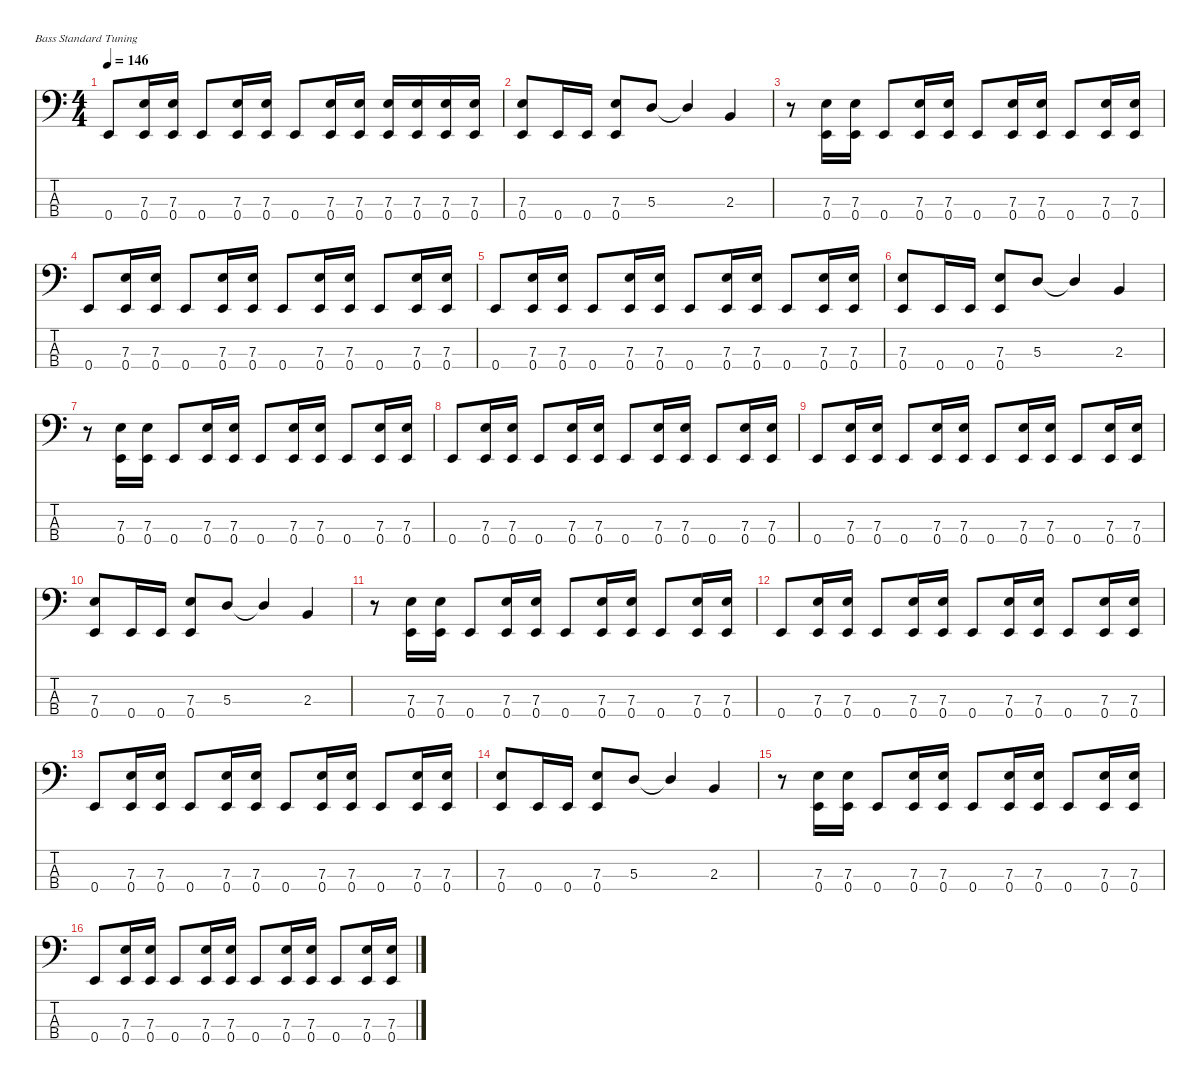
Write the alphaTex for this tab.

\defaultSystemsLayout 4
\hideDynamics
\bracketExtendMode nobrackets
\singleTrackTrackNamePolicy hidden
\multiTrackTrackNamePolicy hidden
\firstSystemTrackNameMode fullname
\firstSystemTrackNameOrientation horizontal
\otherSystemsTrackNameOrientation horizontal
\track ("Bass" "el.bs.") {instrument electricbasspick}
\staff {score tabs}
\tuning (G2 D2 A1 E1)
\ts (4 4)
\tempo 146
\clef f4
\ks c
0.4.8{dy f beam Up} (7.3 0.4).16{beam Up} (7.3 0.4).16{beam Up} 0.4.8{beam Up} (7.3 0.4).16{beam Up} (7.3 0.4).16{beam Up} 0.4.8{beam Up} (7.3 0.4).16{beam Up} (7.3 0.4).16{beam Up} (7.3 0.4).16{beam Up} (7.3 0.4).16{beam Up} (7.3 0.4).16{beam Up} (7.3 0.4).16{beam Up} |
(7.3 0.4).8{beam Up} 0.4.16{beam Up} 0.4.16{beam Up} (7.3 0.4).8{beam Up} 5.3.8{beam Up} 5.3{t}.4{beam Up} 2.3.4{beam Up} |
r.8{beam Down} (7.3 0.4).16{beam Up} (7.3 0.4).16{beam Up} 0.4.8{beam Up} (7.3 0.4).16{beam Up} (7.3 0.4).16{beam Up} 0.4.8{beam Up} (7.3 0.4).16{beam Up} (7.3 0.4).16{beam Up} 0.4.8{beam Up} (7.3 0.4).16{beam Up} (7.3 0.4).16{beam Up} |
0.4.8{beam Up} (7.3 0.4).16{beam Up} (7.3 0.4).16{beam Up} 0.4.8{beam Up} (7.3 0.4).16{beam Up} (7.3 0.4).16{beam Up} 0.4.8{beam Up} (7.3 0.4).16{beam Up} (7.3 0.4).16{beam Up} 0.4.8{beam Up} (7.3 0.4).16{beam Up} (7.3 0.4).16{beam Up} |
0.4.8{beam Up} (7.3 0.4).16{beam Up} (7.3 0.4).16{beam Up} 0.4.8{beam Up} (7.3 0.4).16{beam Up} (7.3 0.4).16{beam Up} 0.4.8{beam Up} (7.3 0.4).16{beam Up} (7.3 0.4).16{beam Up} 0.4.8{beam Up} (7.3 0.4).16{beam Up} (7.3 0.4).16{beam Up} |
(7.3 0.4).8{beam Up} 0.4.16{beam Up} 0.4.16{beam Up} (7.3 0.4).8{beam Up} 5.3.8{beam Up} 5.3{t}.4{beam Up} 2.3.4{beam Up} |
r.8{beam Down} (7.3 0.4).16{beam Up} (7.3 0.4).16{beam Up} 0.4.8{beam Up} (7.3 0.4).16{beam Up} (7.3 0.4).16{beam Up} 0.4.8{beam Up} (7.3 0.4).16{beam Up} (7.3 0.4).16{beam Up} 0.4.8{beam Up} (7.3 0.4).16{beam Up} (7.3 0.4).16{beam Up} |
0.4.8{beam Up} (7.3 0.4).16{beam Up} (7.3 0.4).16{beam Up} 0.4.8{beam Up} (7.3 0.4).16{beam Up} (7.3 0.4).16{beam Up} 0.4.8{beam Up} (7.3 0.4).16{beam Up} (7.3 0.4).16{beam Up} 0.4.8{beam Up} (7.3 0.4).16{beam Up} (7.3 0.4).16{beam Up} |
0.4.8{beam Up} (7.3 0.4).16{beam Up} (7.3 0.4).16{beam Up} 0.4.8{beam Up} (7.3 0.4).16{beam Up} (7.3 0.4).16{beam Up} 0.4.8{beam Up} (7.3 0.4).16{beam Up} (7.3 0.4).16{beam Up} 0.4.8{beam Up} (7.3 0.4).16{beam Up} (7.3 0.4).16{beam Up} |
(7.3 0.4).8{beam Up} 0.4.16{beam Up} 0.4.16{beam Up} (7.3 0.4).8{beam Up} 5.3.8{beam Up} 5.3{t}.4{beam Up} 2.3.4{beam Up} |
r.8{beam Down} (7.3 0.4).16{beam Up} (7.3 0.4).16{beam Up} 0.4.8{beam Up} (7.3 0.4).16{beam Up} (7.3 0.4).16{beam Up} 0.4.8{beam Up} (7.3 0.4).16{beam Up} (7.3 0.4).16{beam Up} 0.4.8{beam Up} (7.3 0.4).16{beam Up} (7.3 0.4).16{beam Up} |
0.4.8{beam Up} (7.3 0.4).16{beam Up} (7.3 0.4).16{beam Up} 0.4.8{beam Up} (7.3 0.4).16{beam Up} (7.3 0.4).16{beam Up} 0.4.8{beam Up} (7.3 0.4).16{beam Up} (7.3 0.4).16{beam Up} 0.4.8{beam Up} (7.3 0.4).16{beam Up} (7.3 0.4).16{beam Up} |
0.4.8{beam Up} (7.3 0.4).16{beam Up} (7.3 0.4).16{beam Up} 0.4.8{beam Up} (7.3 0.4).16{beam Up} (7.3 0.4).16{beam Up} 0.4.8{beam Up} (7.3 0.4).16{beam Up} (7.3 0.4).16{beam Up} 0.4.8{beam Up} (7.3 0.4).16{beam Up} (7.3 0.4).16{beam Up} |
(7.3 0.4).8{beam Up} 0.4.16{beam Up} 0.4.16{beam Up} (7.3 0.4).8{beam Up} 5.3.8{beam Up} 5.3{t}.4{beam Up} 2.3.4{beam Up} |
r.8{beam Down} (7.3 0.4).16{beam Up} (7.3 0.4).16{beam Up} 0.4.8{beam Up} (7.3 0.4).16{beam Up} (7.3 0.4).16{beam Up} 0.4.8{beam Up} (7.3 0.4).16{beam Up} (7.3 0.4).16{beam Up} 0.4.8{beam Up} (7.3 0.4).16{beam Up} (7.3 0.4).16{beam Up} |
0.4.8{beam Up} (7.3 0.4).16{beam Up} (7.3 0.4).16{beam Up} 0.4.8{beam Up} (7.3 0.4).16{beam Up} (7.3 0.4).16{beam Up} 0.4.8{beam Up} (7.3 0.4).16{beam Up} (7.3 0.4).16{beam Up} 0.4.8{beam Up} (7.3 0.4).16{beam Up} (7.3 0.4).16{beam Up}
